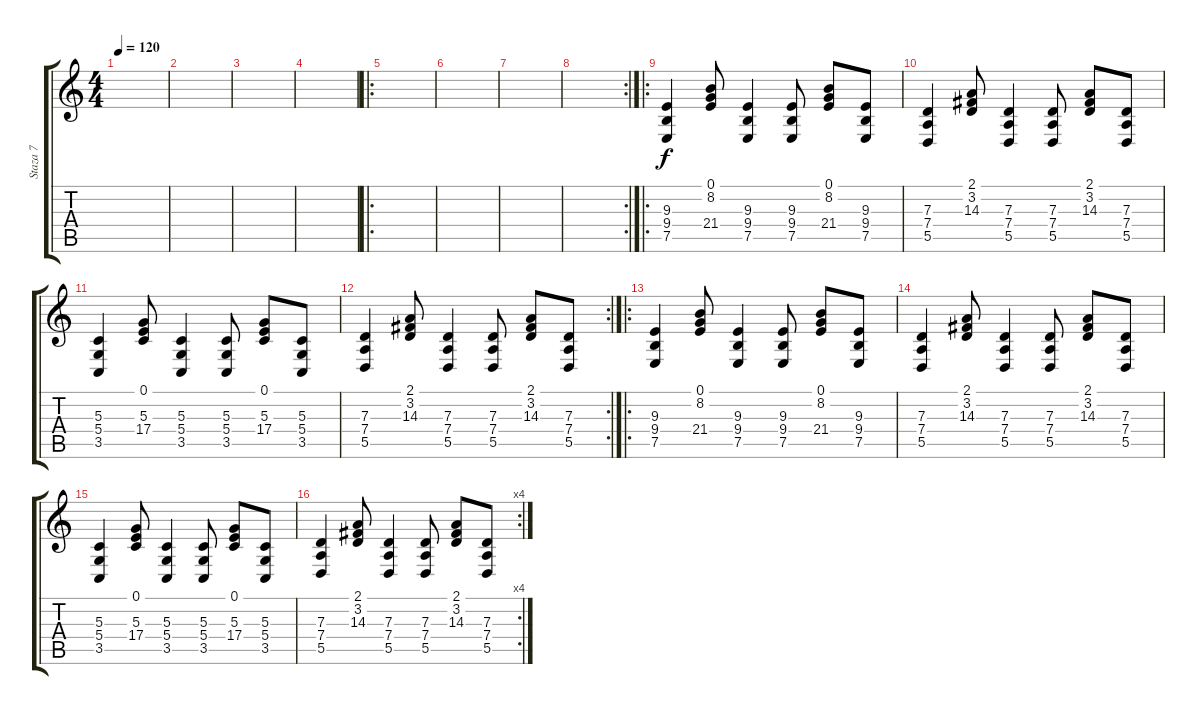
\track ("Staza 7" "Staza 7") {instrument acousticgrandpiano}
\staff {score tabs}
\tuning (E4 B3 G3 D3 A2 E2) {hide}
\ts (4 4)
\tempo 120
\clef g2
\ks c
|
|
|
|
\ro
|
|
|
\rc 2
|
\ro
(9.3 9.4 7.5).4 (0.1 8.2 21.4).8 (9.3 9.4 7.5).4 (9.3 9.4 7.5).8 (0.1 8.2 21.4).8 (9.3 9.4 7.5).8 |
(7.3 7.4 5.5).4 (2.1 3.2 14.3).8 (7.3 7.4 5.5).4 (7.3 7.4 5.5).8 (2.1 3.2 14.3).8 (7.3 7.4 5.5).8 |
(5.3 5.4 3.5).4 (0.1 5.3 17.4).8 (5.3 5.4 3.5).4 (5.3 5.4 3.5).8 (0.1 5.3 17.4).8 (5.3 5.4 3.5).8 |
\rc 2
(7.3 7.4 5.5).4 (2.1 3.2 14.3).8 (7.3 7.4 5.5).4 (7.3 7.4 5.5).8 (2.1 3.2 14.3).8 (7.3 7.4 5.5).8 |
\ro
(9.3 9.4 7.5).4 (0.1 8.2 21.4).8 (9.3 9.4 7.5).4 (9.3 9.4 7.5).8 (0.1 8.2 21.4).8 (9.3 9.4 7.5).8 |
(7.3 7.4 5.5).4 (2.1 3.2 14.3).8 (7.3 7.4 5.5).4 (7.3 7.4 5.5).8 (2.1 3.2 14.3).8 (7.3 7.4 5.5).8 |
(5.3 5.4 3.5).4 (0.1 5.3 17.4).8 (5.3 5.4 3.5).4 (5.3 5.4 3.5).8 (0.1 5.3 17.4).8 (5.3 5.4 3.5).8 |
\rc 4
(7.3 7.4 5.5).4 (2.1 3.2 14.3).8 (7.3 7.4 5.5).4 (7.3 7.4 5.5).8 (2.1 3.2 14.3).8 (7.3 7.4 5.5).8
